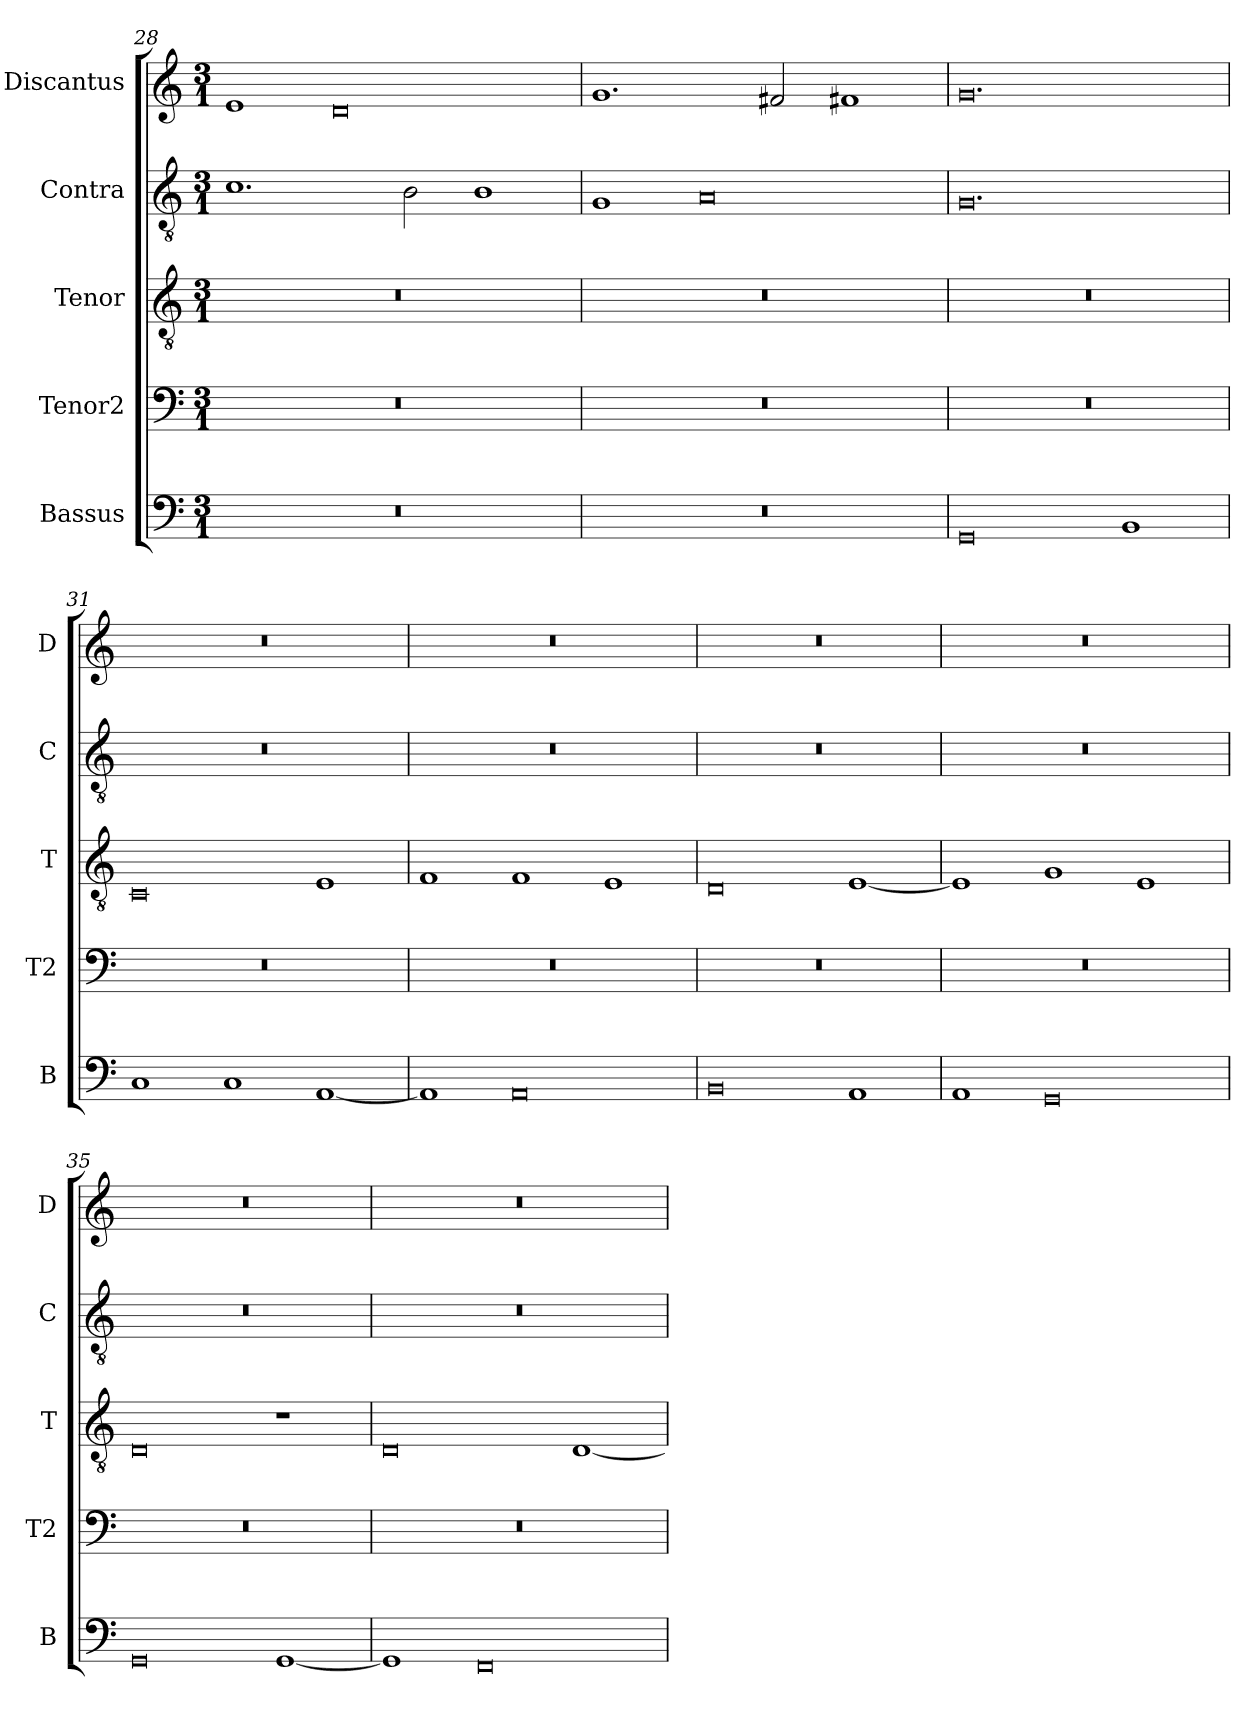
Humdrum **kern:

**kern	**kern	**kern	**kern	**kern
*part5	*part4	*part3	*part2	*part1
*staff5	*staff4	*staff3	*staff2	*staff1
*I"Bassus	*I"Tenor2	*I"Tenor	*I"Contra	*I"Discantus
*I'B	*I'T2	*I'T	*I'C	*I'D
*clefF4	*clefF4	*clefGv2	*clefGv2	*clefG2
*k[]	*k[]	*k[]	*k[]	*k[]
*M3/1	*M3/1	*M3/1	*M3/1	*M3/1
=28	=28	=28	=28	=28
0.r	0.r	0.r	1.c	1e
.	.	.	.	0d
.	.	.	2B\	.
.	.	.	1B	.
=29	=29	=29	=29	=29
0.r	0.r	0.r	1G	1.g
.	.	.	0A	.
.	.	.	.	2f#X/
.	.	.	.	1f#X
=30	=30	=30	=30	=30
0GG	0.r	0.r	0.G	0.g
1BB	.	.	.	.
=31	=31	=31	=31	=31
1C	0.r	0C	0.r	0.r
1C	.	.	.	.
[1AA	.	1E	.	.
=32	=32	=32	=32	=32
1AA]	0.r	1F	0.r	0.r
0AA	.	1F	.	.
.	.	1E	.	.
=33	=33	=33	=33	=33
0BB	0.r	0D	0.r	0.r
1AA	.	[1E	.	.
=34	=34	=34	=34	=34
1AA	0.r	1E]	0.r	0.r
0GG	.	1G	.	.
.	.	1E	.	.
=35	=35	=35	=35	=35
0GG	0.r	0D	0.r	0.r
[1GG	.	1r	.	.
=36	=36	=36	=36	=36
1GG]	0.r	0D	0.r	0.r
0FF	.	.	.	.
.	.	[1D	.	.
=	=	=	=	=
*-	*-	*-	*-	*-
